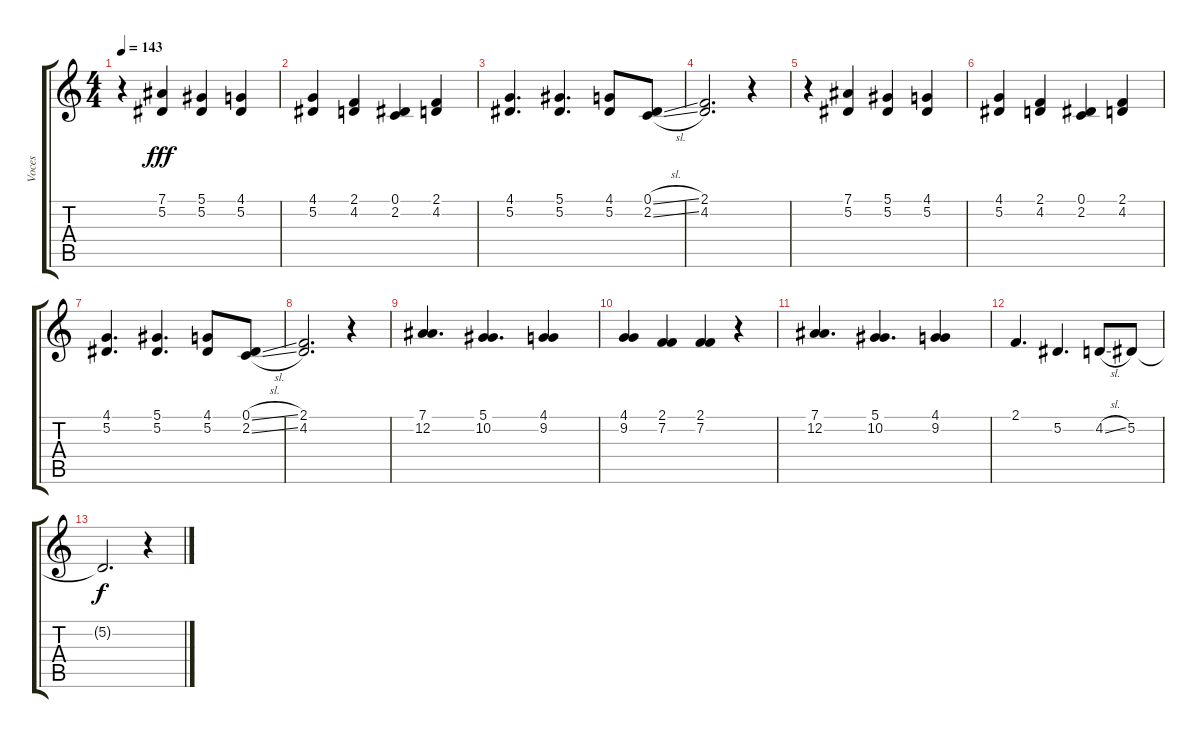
\track ("Voces" "Voces") {instrument lead2sawtooth}
\staff {score tabs}
\tuning (Eb4 Bb3 Gb3 Db3 Ab2 Eb2) {hide}
\ts (4 4)
\tempo 143
\clef g2
\ks c
r.4{dy f} (7.1 5.2).4{dy fff} (5.1 5.2).4 (4.1 5.2).4 |
(4.1 5.2).4 (2.1 4.2).4 (0.1 2.2).4 (2.1 4.2).4 |
(4.1 5.2).4{d} (5.1 5.2).4{d} (4.1 5.2).8 (0.1{sl} 2.2{sl}).8 |
(2.1 4.2).2{d} r.4 |
r.4 (7.1 5.2).4 (5.1 5.2).4 (4.1 5.2).4 |
(4.1 5.2).4 (2.1 4.2).4 (0.1 2.2).4 (2.1 4.2).4 |
(4.1 5.2).4{d} (5.1 5.2).4{d} (4.1 5.2).8 (0.1{sl} 2.2{sl}).8 |
(2.1 4.2).2{d} r.4 |
(7.1 12.2).4{d} (5.1 10.2).4{d} (4.1 9.2).4 |
(4.1 9.2).4 (2.1 7.2).4 (2.1 7.2).4 r.4 |
(7.1 12.2).4{d} (5.1 10.2).4{d} (4.1 9.2).4 |
2.1.4{d} 5.2.4{d} 4.2{sl}.8 5.2.8 |
5.2{t}.2{d dy f} r.4
